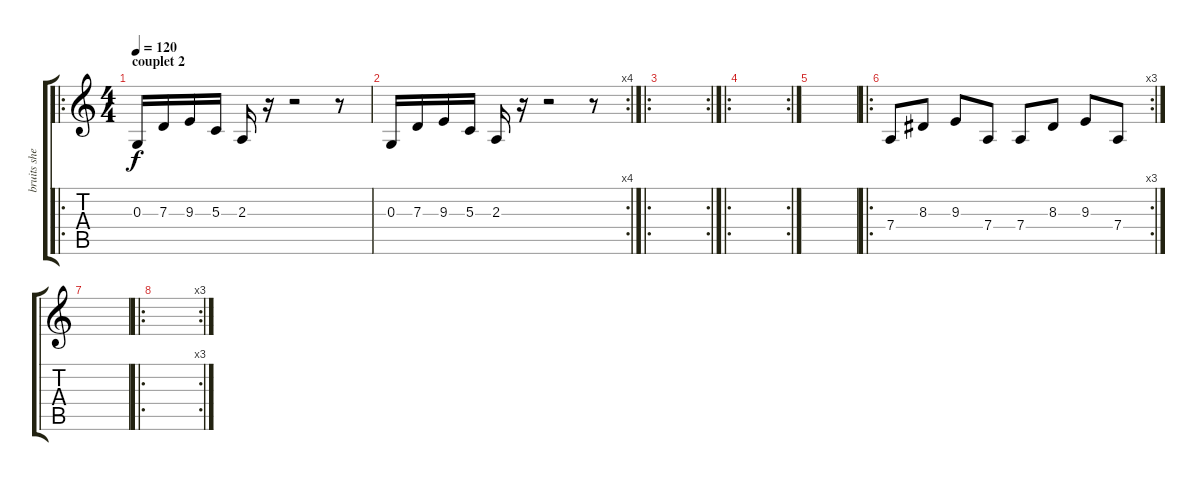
\track ("bruits shelous" "bruits she") {instrument rockorgan}
\staff {score tabs}
\tuning (E4 B3 G3 D3 A2 E2) {hide}
\ro
\ts (4 4)
\section ("" "couplet 2")
\tempo 120
\clef g2
\ks c
0.3.16{dy f} 7.3.16 9.3.16 5.3.16 2.3.16 r.16 r.2 r.8 |
\rc 4
0.3.16 7.3.16 9.3.16 5.3.16 2.3.16 r.16 r.2 r.8 |
\ro
\rc 2
|
\ro
\rc 2
|
|
\ro
\rc 3
7.4.8 8.3.8 9.3.8 7.4.8 7.4.8 8.3.8 9.3.8 7.4.8 |
|
\ro
\rc 3
